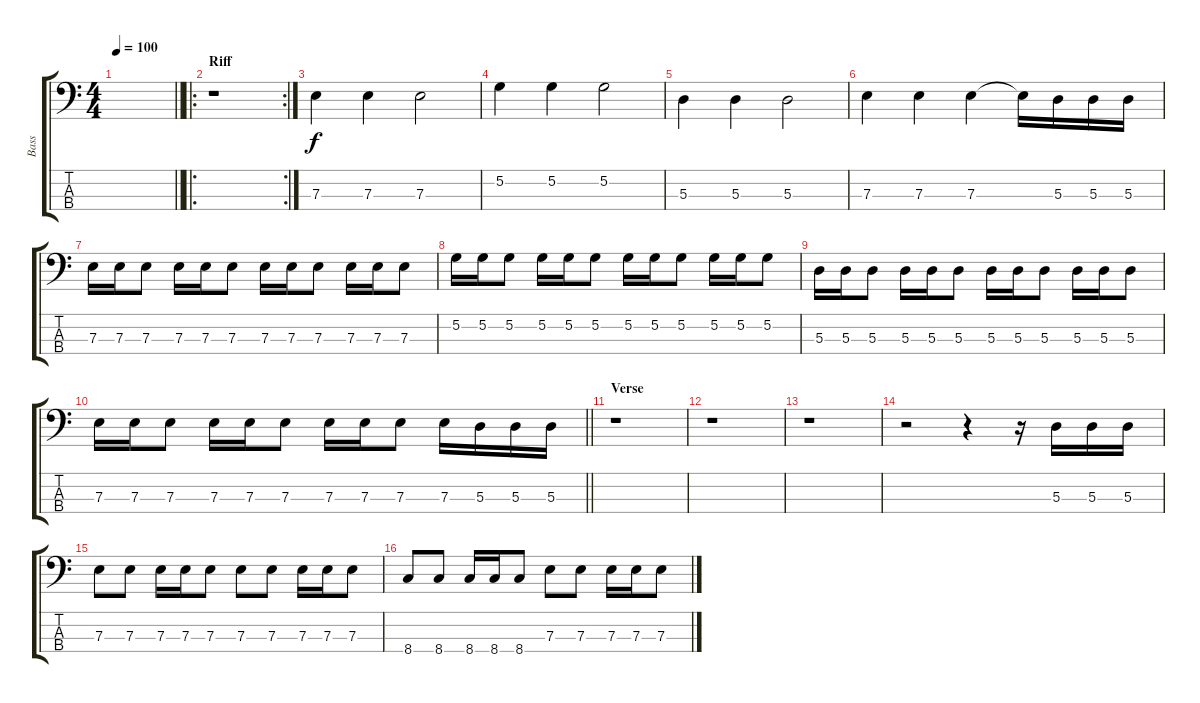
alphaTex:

\track ("Bass" "Bass") {instrument electricbassfinger}
\staff {score tabs}
\tuning (G2 D2 A1 E1) {hide}
\ts (4 4)
\tempo 100
\clef f4
\barLineRight lightlight
\ks c
|
\ro
\rc 2
\section ("" "Riff")
r.1 |
7.3.4 7.3.4 7.3.2 |
5.2.4 5.2.4 5.2.2 |
5.3.4 5.3.4 5.3.2 |
7.3.4 7.3.4 7.3.4 7.3{t}.16 5.3.16{instrument slapbass1} 5.3.16 5.3.16 |
7.3.16{instrument electricbassfinger} 7.3.16 7.3.8 7.3.16 7.3.16 7.3.8 7.3.16 7.3.16 7.3.8 7.3.16 7.3.16 7.3.8 |
5.2.16 5.2.16 5.2.8 5.2.16 5.2.16 5.2.8 5.2.16 5.2.16 5.2.8 5.2.16 5.2.16 5.2.8 |
5.3.16 5.3.16 5.3.8 5.3.16 5.3.16 5.3.8 5.3.16 5.3.16 5.3.8 5.3.16 5.3.16 5.3.8 |
\barLineRight lightlight
7.3.16 7.3.16 7.3.8 7.3.16 7.3.16 7.3.8 7.3.16 7.3.16 7.3.8 7.3.16 5.3.16{instrument slapbass1} 5.3.16 5.3.16 |
\section ("" "Verse")
r.1 |
r.1 |
r.1 |
r.2 r.4 r.16 5.3.16 5.3.16 5.3.16 |
7.3.8{instrument electricbassfinger} 7.3.8 7.3.16 7.3.16 7.3.8 7.3.8 7.3.8 7.3.16 7.3.16 7.3.8 |
8.4.8 8.4.8 8.4.16 8.4.16 8.4.8 7.3.8 7.3.8 7.3.16 7.3.16 7.3.8
